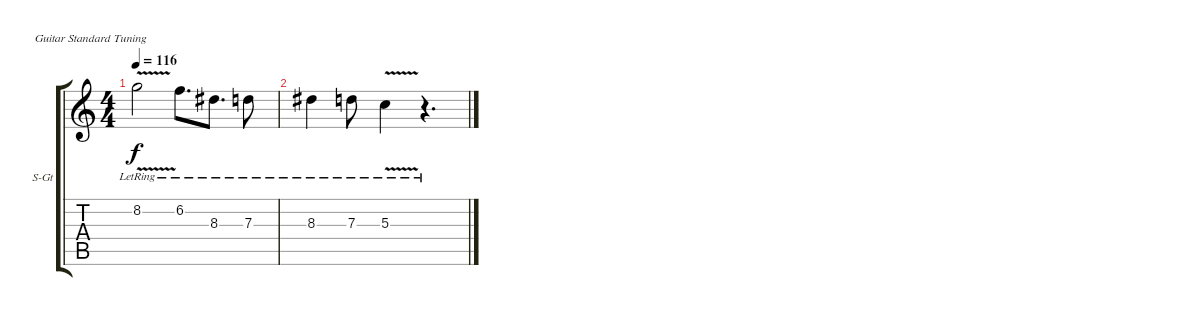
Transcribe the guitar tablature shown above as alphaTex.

\defaultSystemsLayout 4
\bracketExtendMode groupsimilarinstruments
\firstSystemTrackNameOrientation horizontal
\otherSystemsTrackNameOrientation horizontal
\track ("Steel Guitar" "S-Gt") {instrument acousticguitarsteel}
\staff {score tabs}
\tuning (E4 B3 G3 D3 A2 E2)
\ts (4 4)
\tempo 116
\clef g2
\ks c
8.2{v lr}.2{dy f} 6.2{lr}.8{d} 8.3{lr}.8{d} 7.3{lr}.8 |
8.3{lr}.4 7.3{lr}.8 5.3{v lr}.4 r.4{d}
